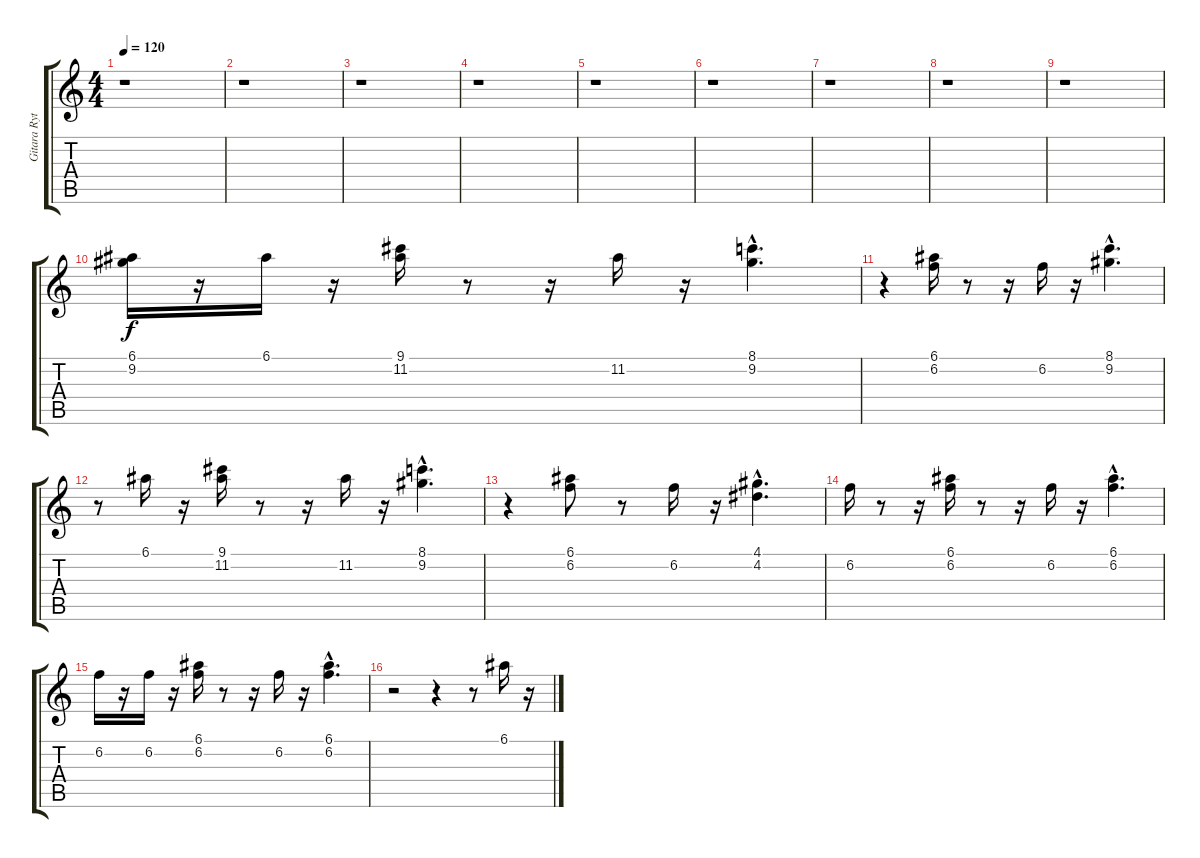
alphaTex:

\track ("Gitara Rytmiczna" "Gitara Ryt") {instrument overdrivenguitar}
\staff {score tabs}
\tuning (E4 B3 G3 D3 A2 E2) {hide}
\ts (4 4)
\tempo 120
\clef g2
\ks c
r.1{dy f instrument overdrivenguitar} |
r.1 |
r.1 |
r.1 |
r.1 |
r.1 |
r.1 |
r.1 |
r.1 |
(6.1 9.2).16 r.16 6.1.16 r.16 (9.1 11.2).16 r.8 r.16 11.2.16 r.16 (8.1{hac} 9.2{hac}).4{d} |
r.4 (6.1 6.2).16 r.8 r.16 6.2.16 r.16 (8.1{hac} 9.2{hac}).4{d} |
r.8 6.1.16 r.16 (9.1 11.2).16 r.8 r.16 11.2.16 r.16 (8.1{hac} 9.2{hac}).4{d} |
r.4 (6.1 6.2).8 r.8 6.2.16 r.16 (4.1{hac} 4.2{hac}).4{d} |
6.2.16 r.8 r.16 (6.1 6.2).16 r.8 r.16 6.2.16 r.16 (6.1{hac} 6.2{hac}).4{d} |
6.2.16 r.16 6.2.16 r.16 (6.1 6.2).16 r.8 r.16 6.2.16 r.16 (6.1{hac} 6.2{hac}).4{d} |
r.2 r.4 r.8 6.1.16 r.16
